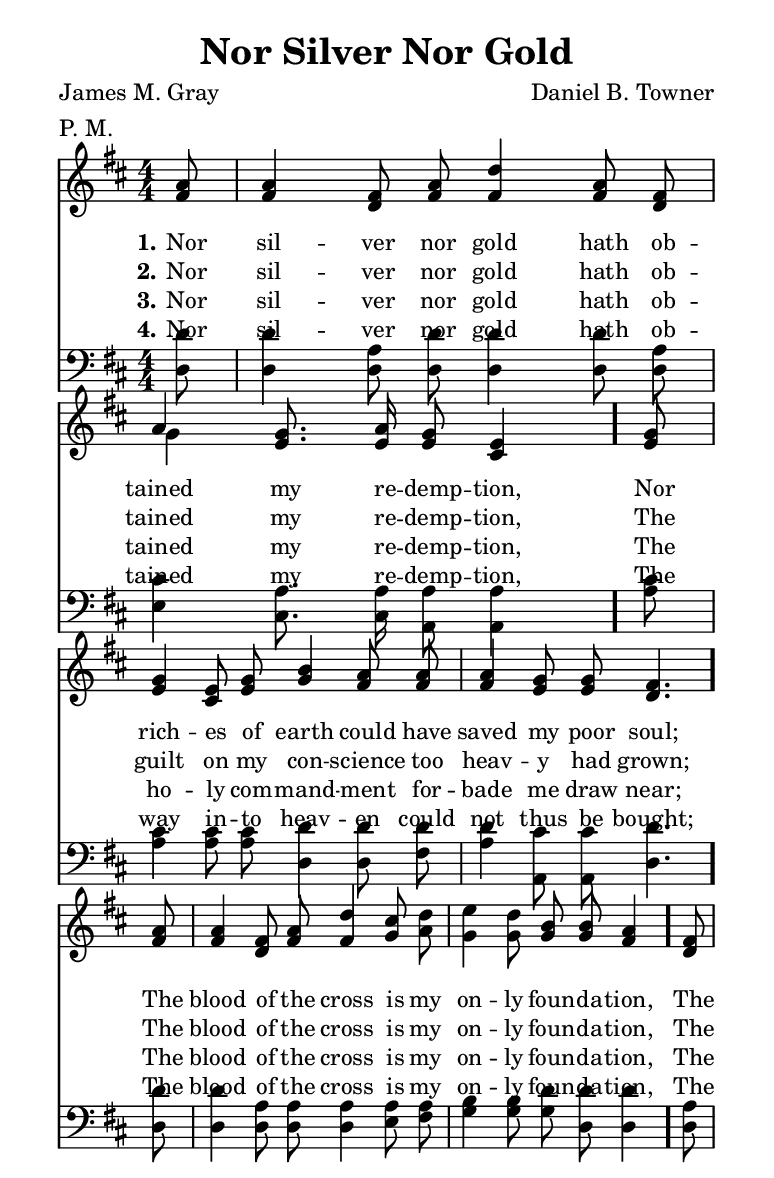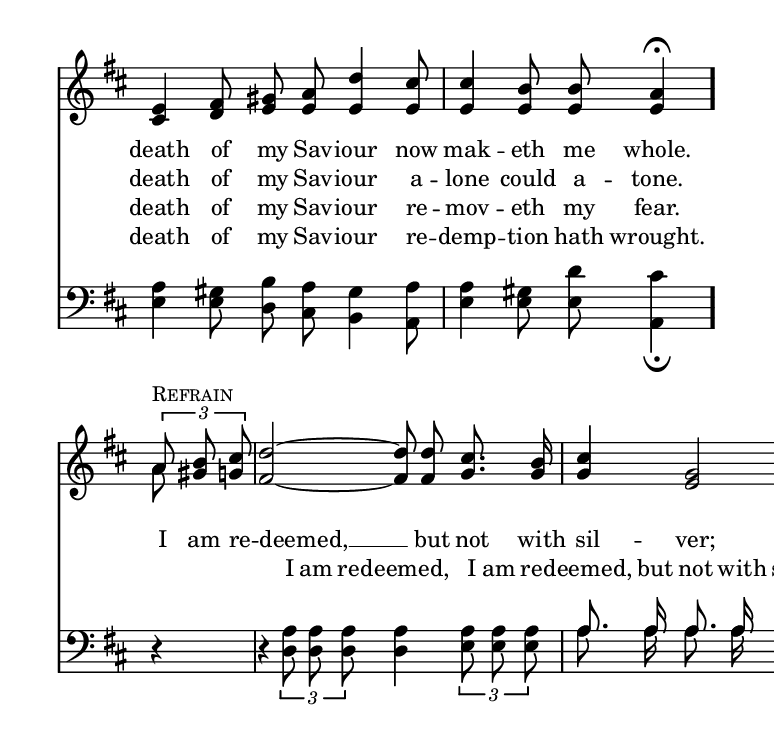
\include "common/global.ily"
\paper {
  \include "common/paper.ily"
  ragged-last-bottom = ##t
  system-count = 6 % original has 7
systems-per-page = 4

}

\header{
  %gospel
  hymnnumber = "177"
  title = "Nor Silver Nor Gold"
  tunename = ""
  meter = "P. M." % something like 12. 11. 12. 11. with Refrain
  poet = "James M. Gray" % see https://hymnary.org/text/nor_silver_nor_gold_hath_obtained_my_red
  composer = "Daniel B. Towner" % see https://hymnary.org/tune/nor_silver_nor_gold_towner
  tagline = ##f
}

ta = { \tempo 4=80 }
tb = { \tempo 4=40 }

global = {
  \include "common/overrides.ily"
  \override Staff.TimeSignature.style = #'numbered
  \time 4/4
  \override Score.MetronomeMark.transparent = ##t % hide all fermata changes too
  \ta
  \key d \major
  \partial 8
  \autoBeamOff
}

patternA = { c8 | c4 c8 c c4 c8 c | c4 c8. c16 c8 c4 }
patternB = { c8 | c4 c8 c c4 c8 c | c4 c8 c c4. }
patternC = { c8 | c4 c8 c c4 c8 c | c4 c8 c c c4 }
patternD = { c8 | c4 c8 c c c4 c8 | c4 c8 c c4 }

notesSoprano = {
\global
\relative c'' {

  a8 | a4 fis8 a d4 a8 fis | a4 g8. a16 g8 e4
  g8 | g4 e8 g b4 a8 a | a4 g8 g fis4.
  a8 | a4 fis8 a d4 cis8 d | e4 d8 b b a4
  fis8 | e4 fis8 gis a d4 cis8 | cis4 b8 b \tb a4 \fermata \ta \bar "."

}
}

notesSopranoRefrain = {
\relative c'' {

  << s^\markup { \small \caps "Refrain" }
  { \tuplet 3/2 { << { \voiceOne a8 } \new Voice { \voiceTwo a8 } >> << { b cis } { gis g } >> } } >>

  \partcombine
  \relative c' {
    | d'2 ~ d8 d8 cis8. b16 | cis4 g2
    g8. g16 | cis2 ~ cis8 cis8 b8. g16 | fis2.
  }
  \relative c' {
    | fis2 ~ fis8 fis8 g8. g16 | g4 e2
    e8. d16 | g2 ~ g8 g8 g8. e16 | d2.
  }

  \tuplet 3/2 { << { \voiceOne a8 } \new Voice { \voiceTwo a8 } >> << { b cis } { gis g } >> }
  \partcombine
  \relative c'' {
    | d2 ~ d8 d8 e8. d16 | cis4 b2
    b8 b | a4. a8 g4 e |
  }
  \relative c' {
    | fis2 ~ fis8 fis8 g8. fis16 | a4 g2
    g8 d | d4. fis8 e4 cis |
  }
  << { \voiceOne d2. } \new Voice { \voiceTwo d2. } >>
  \partcombine r8 r8

  \bar "|."

}
}

notesSopranoRefrainPacing = {
\global
\relative c,, {

  r8 | r4 r8 r r4 r8 r | r4 r8. r16 r8 r4
  r8 | r4 r8 r r4 r8 r | r4 r8 r r4.
  r8 | r4 r8 r r4 r8 r | r4 r8 r r r4
  r8 | r4 r8 r r r4 r8 | r4 r8 r r4

  %\repeat unfold 32 \skip 4
  \tuplet 3/2 { a8 a a }
    | d'2 ~ d8 d8 cis8. b16 | cis4 g2
    g8. g16 | cis2 ~ cis8 cis8 b8. g16 | fis2.

  \tuplet 3/2 { a8 a a }
    | d2 ~ d8 d8 e8. d16 | cis4 b2
    b8 b | a4. a8 g4 e | d2. r8

}
}

notesAlto = {
\global
\relative e' {

  \changePitch \patternA { fis | fis d fis fis fis d | g e e e cis }
  \changePitch \patternB { e | e cis e g fis fis | fis e e d }
  \changePitch \patternC { fis | fis d fis fis g a | g g g g fis }
  \changePitch \patternD { d | cis d e e e e | e e e e }

  % excludes refrain (moved to Soprano) due to bad interactions between
  % \tuplet, \partcombine, and NullVoice

}
}

notesTenor = {
\global
\relative a {

  \changePitch \patternA { d | d a d d d a | cis a a a a }
  \changePitch \patternB { cis | cis cis cis d d d | d cis cis d }
  \changePitch \patternC { d | d a a a a a | b b d d d }
  \changePitch \patternD { a | a gis b a gis a | a gis d' cis }

  r4 | r \tuplet 3/2 { a8 a a } a4 \tuplet 3/2 { a8 a a } | a8. a16 a8. a16 cis8 cis
  r4 | r4 e8. e16 e4 cis8. a16 | a8. a16 a8. a16 a4
  r4 | r \tuplet 3/2 { a8 a a } a4 r8. a16 | g8. a16 b8. cis16 d8. d16
  d8 d8 | d4. d8 cis4 a8[ g] | fis2. r8

}
}

notesBass = {
\global
\relative f {

  \changePitch \patternA { d | d d d d d d | e cis cis a a }
  \changePitch \patternB { a' | a a a d, d fis | a a, a d }
  \changePitch \patternC { d | d d d d e fis | g g g d d }
  \changePitch \patternD { d | e e d cis b a | e' e e a,_\fermata }

  r4 | r \tuplet 3/2 { d8 d d } d4 \tuplet 3/2 { e8 e e } | a8. a16 a8. a16 a8 a
  r4 | r4 a8. a16 a4 a,8. a16 | d8. d16 d8. d16 d4
  r4 | r \tuplet 3/2 { d8 d d } d4 r8. d16 | g8. g16 g8. g16 g8. g16
  g8 g8 | fis4. d8 a4 a | d2. r8

}
}

Refrain = \lyricmode {

{ \mon } I am re -- { \moff } deemed, __ but not with sil -- ver; \bar "."
I am bought, __ but not with gold; \bar "."
{ \mon } Bought with a { \moff } price_– the blood of Je -- sus, \bar "."
Pre -- cious price of love un -- told. \bar "."

}

wordsA = \lyricmode {
\set stanza = "1."

Nor sil -- ver nor gold hath ob -- tained my re -- demp -- tion, \bar "."
Nor rich -- es of earth could have saved my poor soul; \bar "."
The blood of the cross is my on -- ly foun -- da -- tion, \bar "."
The death of my Sav -- iour now mak -- eth me whole. \bar "."

}

wordsB = \lyricmode {
\set stanza = "2."

Nor sil -- ver nor gold hath ob -- tained my re -- demp -- tion,
The guilt on my con -- science too heav -- y had grown;
The blood of the cross is my on -- ly foun -- da -- tion,
The death of my Sav -- iour a -- lone could a -- tone.

}

wordsC = \lyricmode {
\set stanza = "3."

Nor sil -- ver nor gold hath ob -- tained my re -- demp -- tion,
The ho -- ly com -- mand -- ment for -- bade me draw near;
The blood of the cross is my on -- ly foun -- da -- tion,
The death of my Sav -- iour re -- mov -- eth my fear.

}

wordsD = \lyricmode {
\set stanza = "4."

Nor sil -- ver nor gold hath ob -- tained my re -- demp -- tion,
The way in -- to heav -- en could not thus be bought;
The blood of the cross is my on -- ly foun -- da -- tion,
The death of my Sav -- iour re -- demp -- tion hath wrought.

}

underWords = \lyricmode {

{ \repeat unfold 46 \skip 4 }
{ \mon } I am re -- deemed, I am re -- deemed, { \moff } but not with sil -- ver;
I am bought, I am bought, but not with gold;
{ \mon } Bought with a { \moff } price_– the pre -- cious blood of Je -- sus,

}

\score {
  \context ChoirStaff <<
    \context Staff = upper <<
      \set Staff.autoBeaming = ##f
      \set ChoirStaff.systemStartDelimiter = #'SystemStartBar
      \set ChoirStaff.printPartCombineTexts = ##f
      {
        \partcombine #'(2 . 11) \notesSoprano \notesAlto
        \context Voice = sopranosRefrain { \notesSopranoRefrain }
      }
      \context NullVoice = sopranos { \voiceOne \notesSoprano }
      \context NullVoice = sopranosRefrainPacing { \voiceFour \notesSopranoRefrainPacing }
      \context Lyrics = one   \lyricsto sopranos \wordsA
      \context Lyrics = two   \lyricsto sopranos \wordsB
      \context Lyrics = two   \lyricsto sopranosRefrainPacing \Refrain
      \context Lyrics = three \lyricsto sopranos \wordsC
      \context Lyrics = four  \lyricsto sopranos \wordsD
    >>
    \context Staff = men <<
      \set Staff.autoBeaming = ##f
      \clef bass
      \set ChoirStaff.printPartCombineTexts = ##f
      \partcombine #'(2 . 11) \notesTenor \notesBass
      \context NullVoice = tenors { \voiceOne << \notesTenor >> }
    >>
    \context Lyrics = four \lyricsto tenors \underWords
  >>
  \layout {
    \include "common/layout.ily"
  }
  #(cond ((ly:get-option 'eog-midi-permitted) #{ \midi{
    \include "common/midi.ily"
  } #}))
}

\version "2.19.49"  % necessary for upgrading to future LilyPond versions.

% vi:set et ts=2 sw=2 ai nocindent syntax=lilypond:
